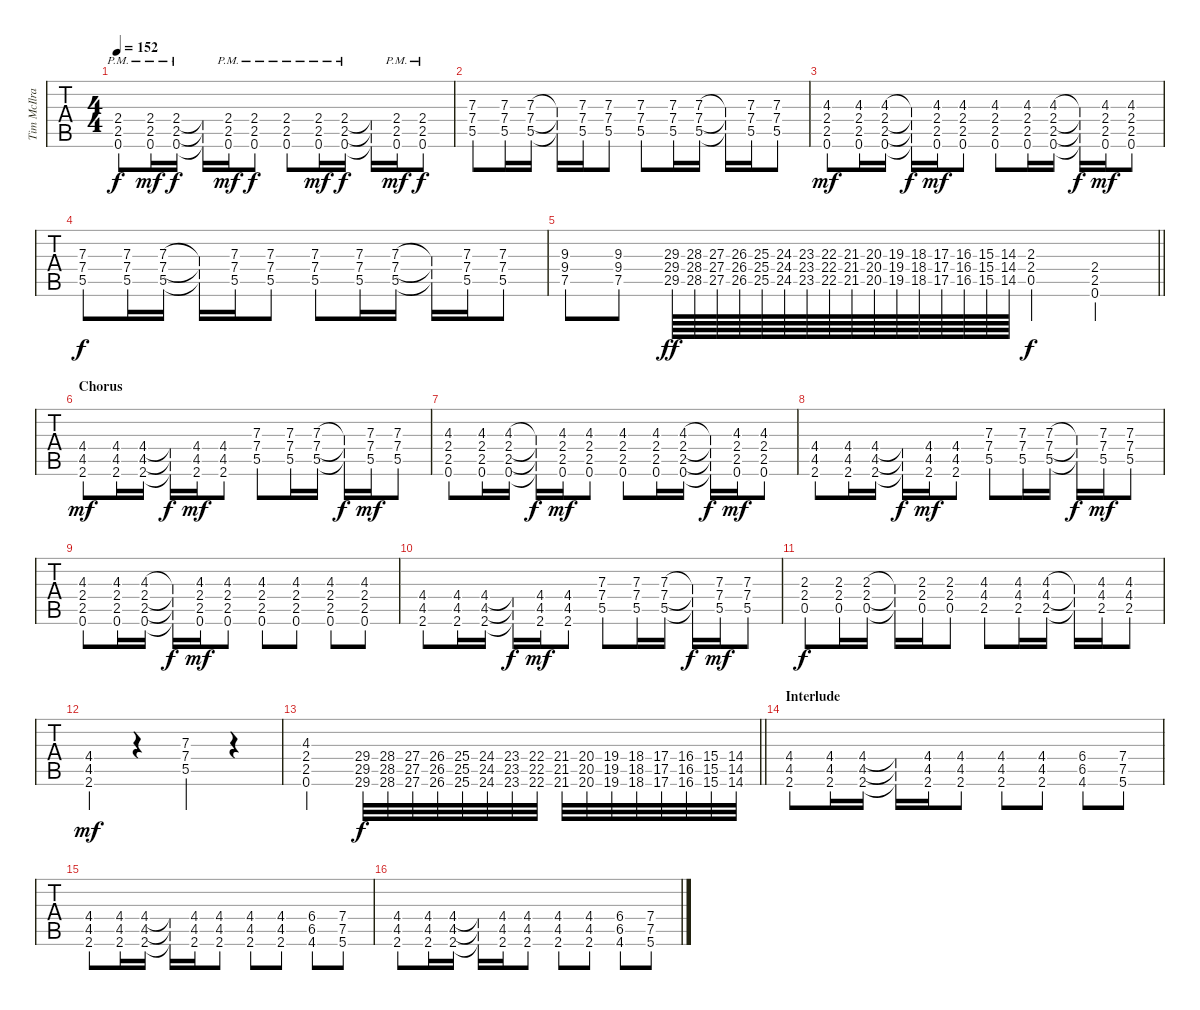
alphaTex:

\track ("Tim McIlrath - Guitar One" "Tim McIlra") {instrument distortionguitar}
\staff {tabs}
\tuning (Eb4 Bb3 Gb3 Db3 Ab2 Eb2) {hide}
\ts (4 4)
\tempo 152
\clef g2
\ks c
(2.4{pm} 2.5{pm} 0.6{pm}).8{dy f} (2.4{pm} 2.5{pm} 0.6{pm}).16{dy mf} (2.4{pm} 2.5{pm} 0.6{pm}).16{dy f} (2.4{t} 2.5{t} 0.6{t}).16 (2.4{pm} 2.5{pm} 0.6{pm}).16{dy mf} (2.4{pm} 2.5{pm} 0.6{pm}).8{dy f} (2.4{pm} 2.5{pm} 0.6{pm}).8 (2.4{pm} 2.5{pm} 0.6{pm}).16{dy mf} (2.4{pm} 2.5{pm} 0.6{pm}).16{dy f} (2.4{t} 2.5{t} 0.6{t}).16 (2.4{pm} 2.5{pm} 0.6{pm}).16{dy mf} (2.4{pm} 2.5{pm} 0.6{pm}).8{dy f} |
(7.3 7.4 5.5).8 (7.3 7.4 5.5).16 (7.3 7.4 5.5).16 (7.3{t} 7.4{t} 5.5{t}).16 (7.3 7.4 5.5).16 (7.3 7.4 5.5).8 (7.3 7.4 5.5).8 (7.3 7.4 5.5).16 (7.3 7.4 5.5).16 (7.3{t} 7.4{t} 5.5{t}).16 (7.3 7.4 5.5).16 (7.3 7.4 5.5).8 |
(4.3 2.4 2.5 0.6).8{dy mf} (4.3 2.4 2.5 0.6).16 (4.3 2.4 2.5 0.6).16 (4.3{t} 2.4{t} 2.5{t} 0.6{t}).16{dy f} (4.3 2.4 2.5 0.6).16{dy mf} (4.3 2.4 2.5 0.6).8 (4.3 2.4 2.5 0.6).8 (4.3 2.4 2.5 0.6).16 (4.3 2.4 2.5 0.6).16 (4.3{t} 2.4{t} 2.5{t} 0.6{t}).16{dy f} (4.3 2.4 2.5 0.6).16{dy mf} (4.3 2.4 2.5 0.6).8 |
(7.3 7.4 5.5).8{dy f} (7.3 7.4 5.5).16 (7.3 7.4 5.5).16 (7.3{t} 7.4{t} 5.5{t}).16 (7.3 7.4 5.5).16 (7.3 7.4 5.5).8 (7.3 7.4 5.5).8 (7.3 7.4 5.5).16 (7.3 7.4 5.5).16 (7.3{t} 7.4{t} 5.5{t}).16 (7.3 7.4 5.5).16 (7.3 7.4 5.5).8 |
\barLineRight lightlight
(9.3 9.4 7.5).8 (9.3 9.4 7.5).8 (29.3 29.4 29.5).64{dy ff} (28.3 28.4 28.5).64 (27.3 27.4 27.5).64 (26.3 26.4 26.5).64 (25.3 25.4 25.5).64 (24.3 24.4 24.5).64 (23.3 23.4 23.5).64 (22.3 22.4 22.5).64 (21.3 21.4 21.5).64 (20.3 20.4 20.5).64 (19.3 19.4 19.5).64 (18.3 18.4 18.5).64 (17.3 17.4 17.5).64 (16.3 16.4 16.5).64 (15.3 15.4 15.5).64 (14.3 14.4 14.5).64 (2.3 2.4 0.5).4{dy f} (2.4 2.5 0.6).4 |
\section ("" "Chorus")
(4.4 4.5 2.6).8{dy mf} (4.4 4.5 2.6).16 (4.4 4.5 2.6).16 (4.4{t} 4.5{t} 2.6{t}).16{dy f} (4.4 4.5 2.6).16{dy mf} (4.4 4.5 2.6).8 (7.3 7.4 5.5).8 (7.3 7.4 5.5).16 (7.3 7.4 5.5).16 (7.3{t} 7.4{t} 5.5{t}).16{dy f} (7.3 7.4 5.5).16{dy mf} (7.3 7.4 5.5).8 |
(4.3 2.4 2.5 0.6).8 (4.3 2.4 2.5 0.6).16 (4.3 2.4 2.5 0.6).16 (4.3{t} 2.4{t} 2.5{t} 0.6{t}).16{dy f} (4.3 2.4 2.5 0.6).16{dy mf} (4.3 2.4 2.5 0.6).8 (4.3 2.4 2.5 0.6).8 (4.3 2.4 2.5 0.6).16 (4.3 2.4 2.5 0.6).16 (4.3{t} 2.4{t} 2.5{t} 0.6{t}).16{dy f} (4.3 2.4 2.5 0.6).16{dy mf} (4.3 2.4 2.5 0.6).8 |
(4.4 4.5 2.6).8 (4.4 4.5 2.6).16 (4.4 4.5 2.6).16 (4.4{t} 4.5{t} 2.6{t}).16{dy f} (4.4 4.5 2.6).16{dy mf} (4.4 4.5 2.6).8 (7.3 7.4 5.5).8 (7.3 7.4 5.5).16 (7.3 7.4 5.5).16 (7.3{t} 7.4{t} 5.5{t}).16{dy f} (7.3 7.4 5.5).16{dy mf} (7.3 7.4 5.5).8 |
(4.3 2.4 2.5 0.6).8 (4.3 2.4 2.5 0.6).16 (4.3 2.4 2.5 0.6).16 (4.3{t} 2.4{t} 2.5{t} 0.6{t}).16{dy f} (4.3 2.4 2.5 0.6).16{dy mf} (4.3 2.4 2.5 0.6).8 (4.3 2.4 2.5 0.6).8 (4.3 2.4 2.5 0.6).8 (4.3 2.4 2.5 0.6).8 (4.3 2.4 2.5 0.6).8 |
(4.4 4.5 2.6).8 (4.4 4.5 2.6).16 (4.4 4.5 2.6).16 (4.4{t} 4.5{t} 2.6{t}).16{dy f} (4.4 4.5 2.6).16{dy mf} (4.4 4.5 2.6).8 (7.3 7.4 5.5).8 (7.3 7.4 5.5).16 (7.3 7.4 5.5).16 (7.3{t} 7.4{t} 5.5{t}).16{dy f} (7.3 7.4 5.5).16{dy mf} (7.3 7.4 5.5).8 |
(2.3 2.4 0.5).8{dy f} (2.3 2.4 0.5).16 (2.3 2.4 0.5).16 (2.3{t} 2.4{t} 0.5{t}).16 (2.3 2.4 0.5).16 (2.3 2.4 0.5).8 (4.3 4.4 2.5).8 (4.3 4.4 2.5).16 (4.3 4.4 2.5).16 (4.3{t} 4.4{t} 2.5{t}).16 (4.3 4.4 2.5).16 (4.3 4.4 2.5).8 |
(4.4 4.5 2.6).4{dy mf} r.4 (7.3 7.4 5.5).4 r.4 |
\barLineRight lightlight
(4.3 2.4 2.5 0.6).2 (29.4 29.5 29.6).32{dy f} (28.4 28.5 28.6).32 (27.4 27.5 27.6).32 (26.4 26.5 26.6).32 (25.4 25.5 25.6).32 (24.4 24.5 24.6).32 (23.4 23.5 23.6).32 (22.4 22.5 22.6).32 (21.4 21.5 21.6).32 (20.4 20.5 20.6).32 (19.4 19.5 19.6).32 (18.4 18.5 18.6).32 (17.4 17.5 17.6).32 (16.4 16.5 16.6).32 (15.4 15.5 15.6).32 (14.4 14.5 14.6).32 |
\section ("" "Interlude")
(4.4 4.5 2.6).8 (4.4 4.5 2.6).16 (4.4 4.5 2.6).16 (4.4{t} 4.5{t} 2.6{t}).16 (4.4 4.5 2.6).16 (4.4 4.5 2.6).8 (4.4 4.5 2.6).8 (4.4 4.5 2.6).8 (6.4 6.5 4.6).8 (7.4 7.5 5.6).8 |
(4.4 4.5 2.6).8 (4.4 4.5 2.6).16 (4.4 4.5 2.6).16 (4.4{t} 4.5{t} 2.6{t}).16 (4.4 4.5 2.6).16 (4.4 4.5 2.6).8 (4.4 4.5 2.6).8 (4.4 4.5 2.6).8 (6.4 6.5 4.6).8 (7.4 7.5 5.6).8 |
(4.4 4.5 2.6).8 (4.4 4.5 2.6).16 (4.4 4.5 2.6).16 (4.4{t} 4.5{t} 2.6{t}).16 (4.4 4.5 2.6).16 (4.4 4.5 2.6).8 (4.4 4.5 2.6).8 (4.4 4.5 2.6).8 (6.4 6.5 4.6).8 (7.4 7.5 5.6).8
